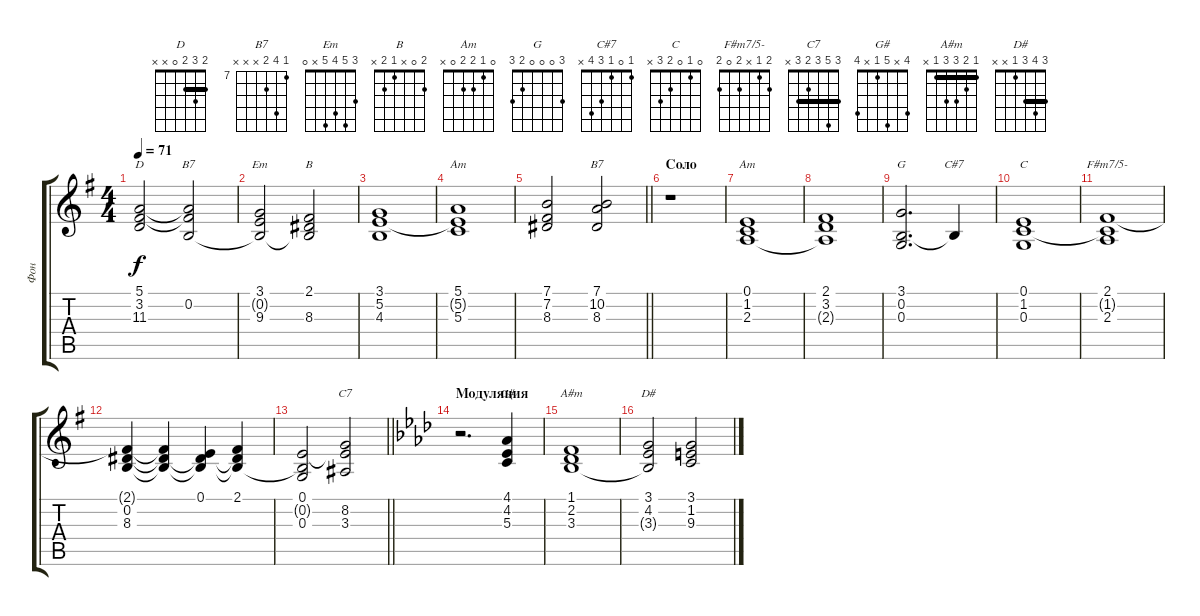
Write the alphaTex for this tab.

\track ("Фон" "Фон") {instrument pad2warm}
\staff {score tabs}
\tuning (E4 B3 G3 D3 A2 E2) {hide}
\chord ("D" 2 3 2 0 x x) {barre 2}
\chord ("B7" 2 0 2 1 2 x)
\chord ("Em" 3 5 4 5 x 0)
\chord ("B" 2 0 x 1 2 x)
\chord ("Am" 5 x 5 x x x) {barre 5}
\chord ("B7" 7 10 8 x x x) {firstfret 7}
\chord ("Am" 0 1 2 2 0 x)
\chord ("G" 3 0 0 0 2 3)
\chord ("C#7" 1 0 1 3 4 x)
\chord ("C" 0 1 0 2 3 x)
\chord ("F#m7/5-" 2 1 x 2 0 2)
\chord ("C7" 3 5 3 2 3 x) {barre 3}
\chord ("G#" 4 x 5 1 x 4)
\chord ("A#m" 1 2 3 3 1 x) {barre 1}
\chord ("D#" 3 4 3 1 x x) {barre 3}
\ts (4 4)
\tempo 71
\clef g2
\ks eminor
(5.1{t} 3.2 11.3).2{ch "D" dy f} (5.1{t} 0.2 11.3{t}).2{ch "B7"} |
(3.1 0.2{t} 9.3).2{ch "Em"} (2.1 0.2{t} 8.3).2{ch "B"} |
(3.1 5.2 4.3).1 |
(5.1 5.2{t} 5.3).1{ch "Am"} |
\barLineRight lightlight
(7.1 7.2 8.3).2 (7.1 10.2 8.3).2{ch "B7"} |
\section ("" "Соло")
r.1 |
(0.1 1.2 2.3).1{ch "Am" volume 9 instrument stringensemble2} |
(2.1 3.2 2.3{t}).1 |
(3.1 0.2 0.3).2{d ch "G"} 0.2{t}.4{ch "C#7"} |
(0.1 1.2 0.3).1{ch "C"} |
(2.1 1.2{t} 2.3).1{ch "F#m7/5-"} |
(2.1{t} 0.2 8.3).4 (2.1{t} 0.2{t} 8.3{t}).4 (0.1 0.2{t} 8.3{t}).4 (2.1 0.2{t} 8.3{t}).4 |
\barLineRight lightlight
(0.1 0.2{t} 0.3).2 (0.1{t} 8.2 3.3).2{ch "C7"} |
\section ("" "Модуляция")
\ks fminor
r.2{d instrument pad2warm} (4.1 4.2 5.3).4{ch "G#"} |
(1.1 2.2 3.3).1{ch "A#m"} |
(3.1 4.2 3.3{t}).2{ch "D#"} (3.1 1.2 9.3).2
